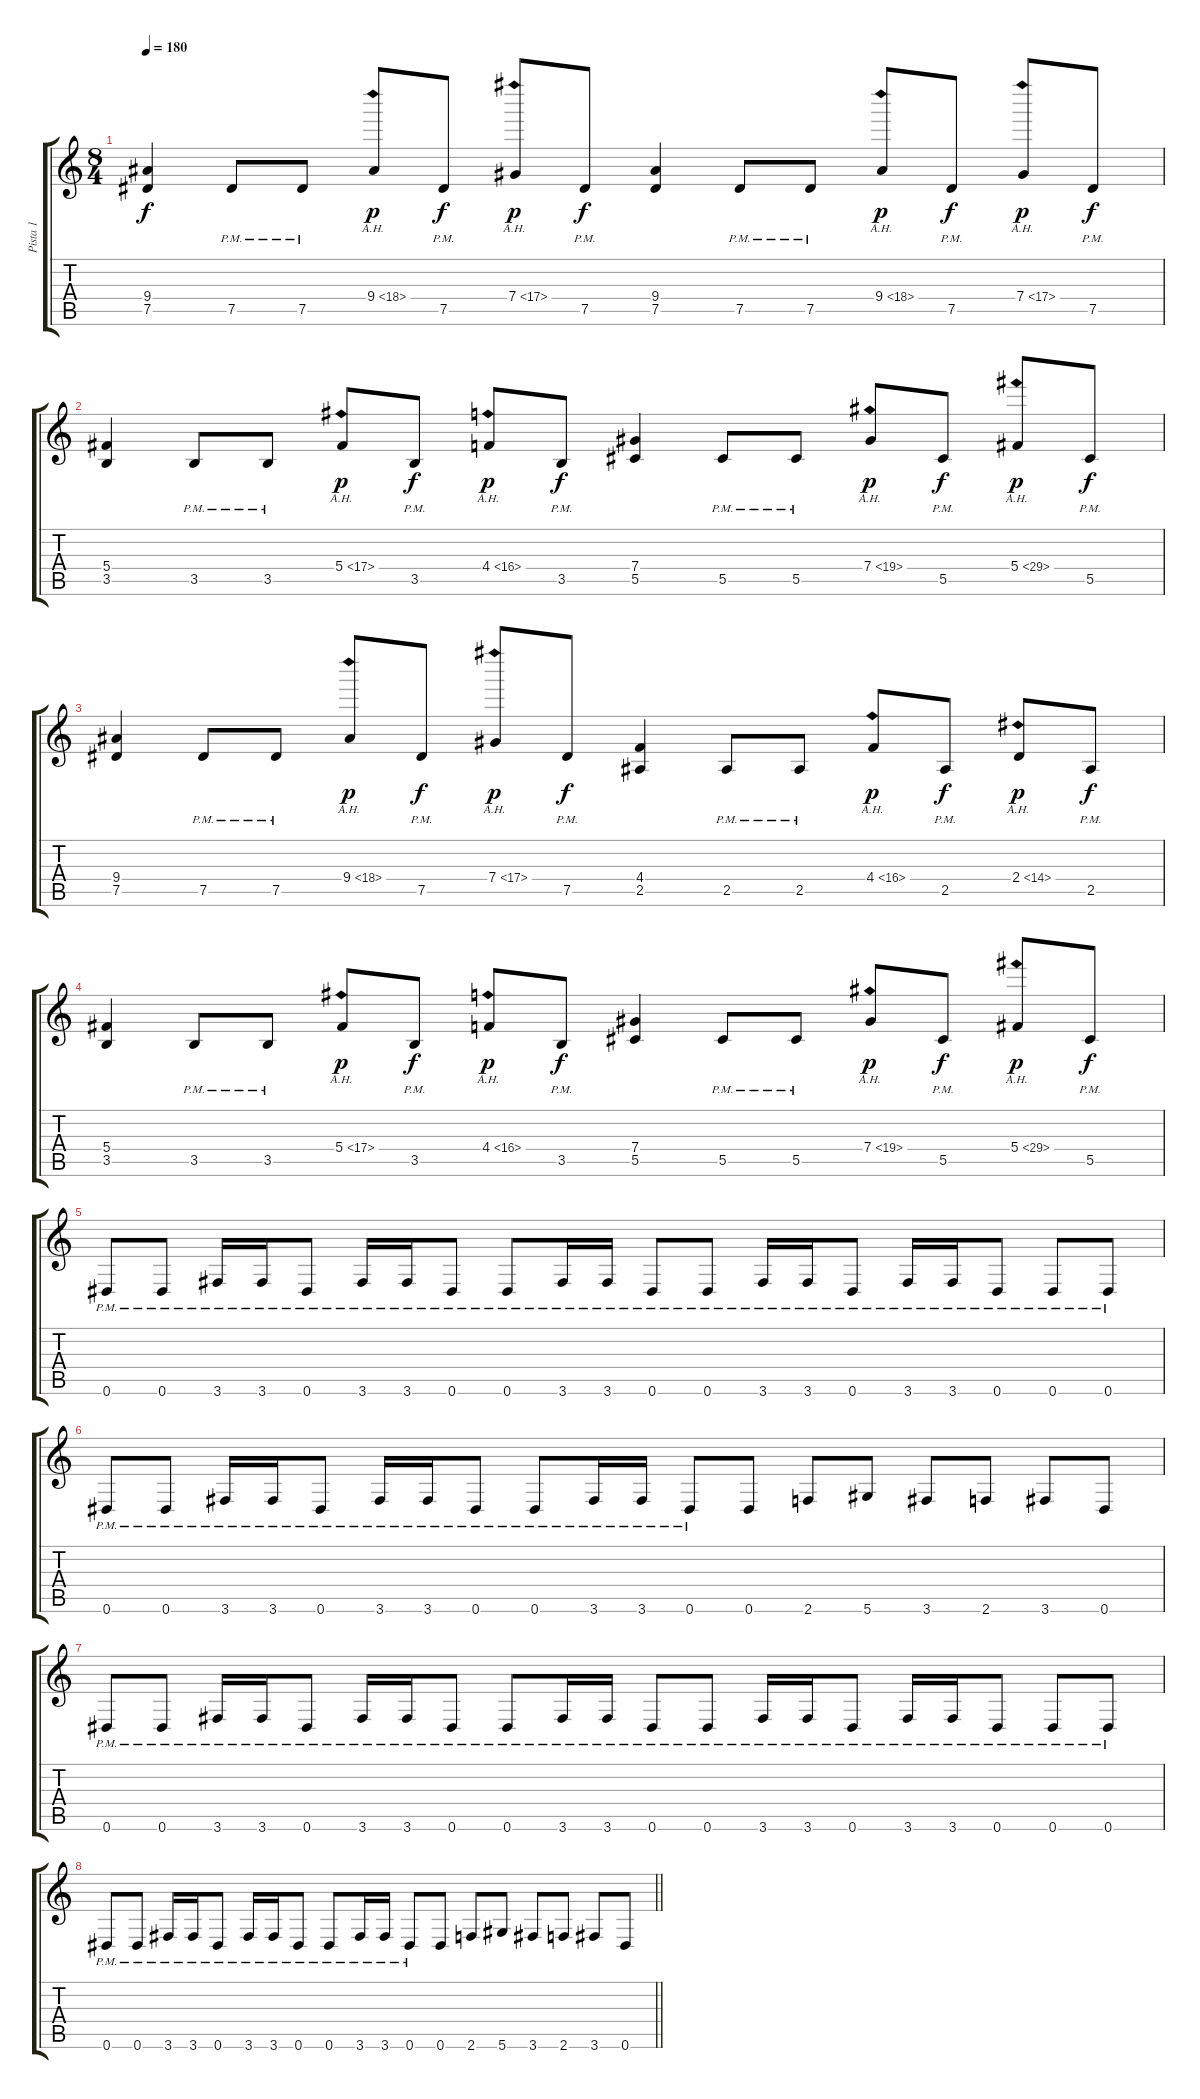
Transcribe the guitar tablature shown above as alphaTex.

\track ("Pista 1" "Pista 1") {instrument distortionguitar}
\staff {score tabs}
\tuning (Eb4 Bb3 Gb3 Db3 Ab2 Eb2) {hide}
\ts (8 4)
\tempo 180
\clef g2
\ks c
(9.4 7.5).4{dy f} 7.5{pm}.8 7.5{pm}.8 9.4{ah 9}.8{dy p} 7.5{pm}.8{dy f} 7.4{ah 10}.8{dy p} 7.5{pm}.8{dy f} (9.4 7.5).4 7.5{pm}.8 7.5{pm}.8 9.4{ah 9}.8{dy p} 7.5{pm}.8{dy f} 7.4{ah 10}.8{dy p} 7.5{pm}.8{dy f} |
(5.4 3.5).4 3.5{pm}.8 3.5{pm}.8 5.4{ah 12}.8{dy p} 3.5{pm}.8{dy f} 4.4{ah 12}.8{dy p} 3.5{pm}.8{dy f} (7.4 5.5).4 5.5{pm}.8 5.5{pm}.8 7.4{ah 12}.8{dy p} 5.5{pm}.8{dy f} 5.4{ah 24}.8{dy p} 5.5{pm}.8{dy f} |
(9.4 7.5).4 7.5{pm}.8 7.5{pm}.8 9.4{ah 9}.8{dy p} 7.5{pm}.8{dy f} 7.4{ah 10}.8{dy p} 7.5{pm}.8{dy f} (4.4 2.5).4 2.5{pm}.8 2.5{pm}.8 4.4{ah 12}.8{dy p} 2.5{pm}.8{dy f} 2.4{ah 12}.8{dy p} 2.5{pm}.8{dy f} |
(5.4 3.5).4 3.5{pm}.8 3.5{pm}.8 5.4{ah 12}.8{dy p} 3.5{pm}.8{dy f} 4.4{ah 12}.8{dy p} 3.5{pm}.8{dy f} (7.4 5.5).4 5.5{pm}.8 5.5{pm}.8 7.4{ah 12}.8{dy p} 5.5{pm}.8{dy f} 5.4{ah 24}.8{dy p} 5.5{pm}.8{dy f} |
0.6{pm}.8 0.6{pm}.8 3.6{pm}.16 3.6{pm}.16 0.6{pm}.8 3.6{pm}.16 3.6{pm}.16 0.6{pm}.8 0.6{pm}.8 3.6{pm}.16 3.6{pm}.16 0.6{pm}.8 0.6{pm}.8 3.6{pm}.16 3.6{pm}.16 0.6{pm}.8 3.6{pm}.16 3.6{pm}.16 0.6{pm}.8 0.6{pm}.8 0.6{pm}.8 |
0.6{pm}.8 0.6{pm}.8 3.6{pm}.16 3.6{pm}.16 0.6{pm}.8 3.6{pm}.16 3.6{pm}.16 0.6{pm}.8 0.6{pm}.8 3.6{pm}.16 3.6{pm}.16 0.6{pm}.8 0.6.8 2.6.8 5.6.8 3.6.8 2.6.8 3.6.8 0.6.8 |
0.6{pm}.8 0.6{pm}.8 3.6{pm}.16 3.6{pm}.16 0.6{pm}.8 3.6{pm}.16 3.6{pm}.16 0.6{pm}.8 0.6{pm}.8 3.6{pm}.16 3.6{pm}.16 0.6{pm}.8 0.6{pm}.8 3.6{pm}.16 3.6{pm}.16 0.6{pm}.8 3.6{pm}.16 3.6{pm}.16 0.6{pm}.8 0.6{pm}.8 0.6{pm}.8 |
\barLineRight lightlight
0.6{pm}.8 0.6{pm}.8 3.6{pm}.16 3.6{pm}.16 0.6{pm}.8 3.6{pm}.16 3.6{pm}.16 0.6{pm}.8 0.6{pm}.8 3.6{pm}.16 3.6{pm}.16 0.6{pm}.8 0.6.8 2.6.8 5.6.8 3.6.8 2.6.8 3.6.8 0.6.8
